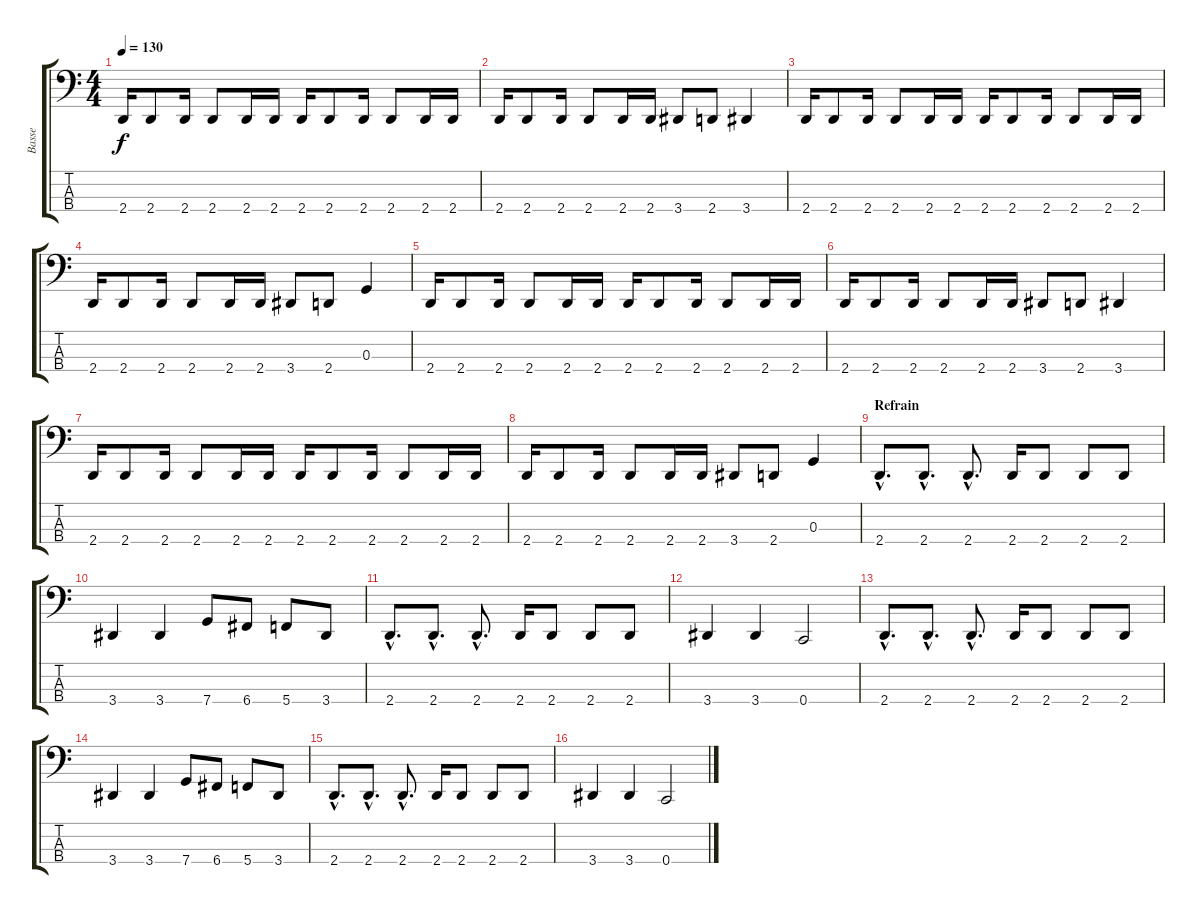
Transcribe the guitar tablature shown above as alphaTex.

\track ("Basse" "Basse") {instrument electricbassfinger}
\staff {score tabs}
\tuning (F2 C2 G1 C1) {hide}
\ts (4 4)
\tempo 130
\clef f4
\ks c
2.4.16{dy f} 2.4.8 2.4.16 2.4.8 2.4.16 2.4.16 2.4.16 2.4.8 2.4.16 2.4.8 2.4.16 2.4.16 |
2.4.16 2.4.8 2.4.16 2.4.8 2.4.16 2.4.16 3.4.8 2.4.8 3.4.4 |
2.4.16 2.4.8 2.4.16 2.4.8 2.4.16 2.4.16 2.4.16 2.4.8 2.4.16 2.4.8 2.4.16 2.4.16 |
2.4.16 2.4.8 2.4.16 2.4.8 2.4.16 2.4.16 3.4.8 2.4.8 0.3.4 |
2.4.16 2.4.8 2.4.16 2.4.8 2.4.16 2.4.16 2.4.16 2.4.8 2.4.16 2.4.8 2.4.16 2.4.16 |
2.4.16 2.4.8 2.4.16 2.4.8 2.4.16 2.4.16 3.4.8 2.4.8 3.4.4 |
2.4.16 2.4.8 2.4.16 2.4.8 2.4.16 2.4.16 2.4.16 2.4.8 2.4.16 2.4.8 2.4.16 2.4.16 |
2.4.16 2.4.8 2.4.16 2.4.8 2.4.16 2.4.16 3.4.8 2.4.8 0.3.4 |
\section ("" "Refrain")
2.4{hac}.8{d} 2.4{hac}.8{d} 2.4{hac}.8{d} 2.4.16 2.4.8 2.4.8 2.4.8 |
3.4.4 3.4.4 7.4.8 6.4.8 5.4.8 3.4.8 |
2.4{hac}.8{d} 2.4{hac}.8{d} 2.4{hac}.8{d} 2.4.16 2.4.8 2.4.8 2.4.8 |
3.4.4 3.4.4 0.4.2 |
2.4{hac}.8{d} 2.4{hac}.8{d} 2.4{hac}.8{d} 2.4.16 2.4.8 2.4.8 2.4.8 |
3.4.4 3.4.4 7.4.8 6.4.8 5.4.8 3.4.8 |
2.4{hac}.8{d} 2.4{hac}.8{d} 2.4{hac}.8{d} 2.4.16 2.4.8 2.4.8 2.4.8 |
3.4.4 3.4.4 0.4.2
